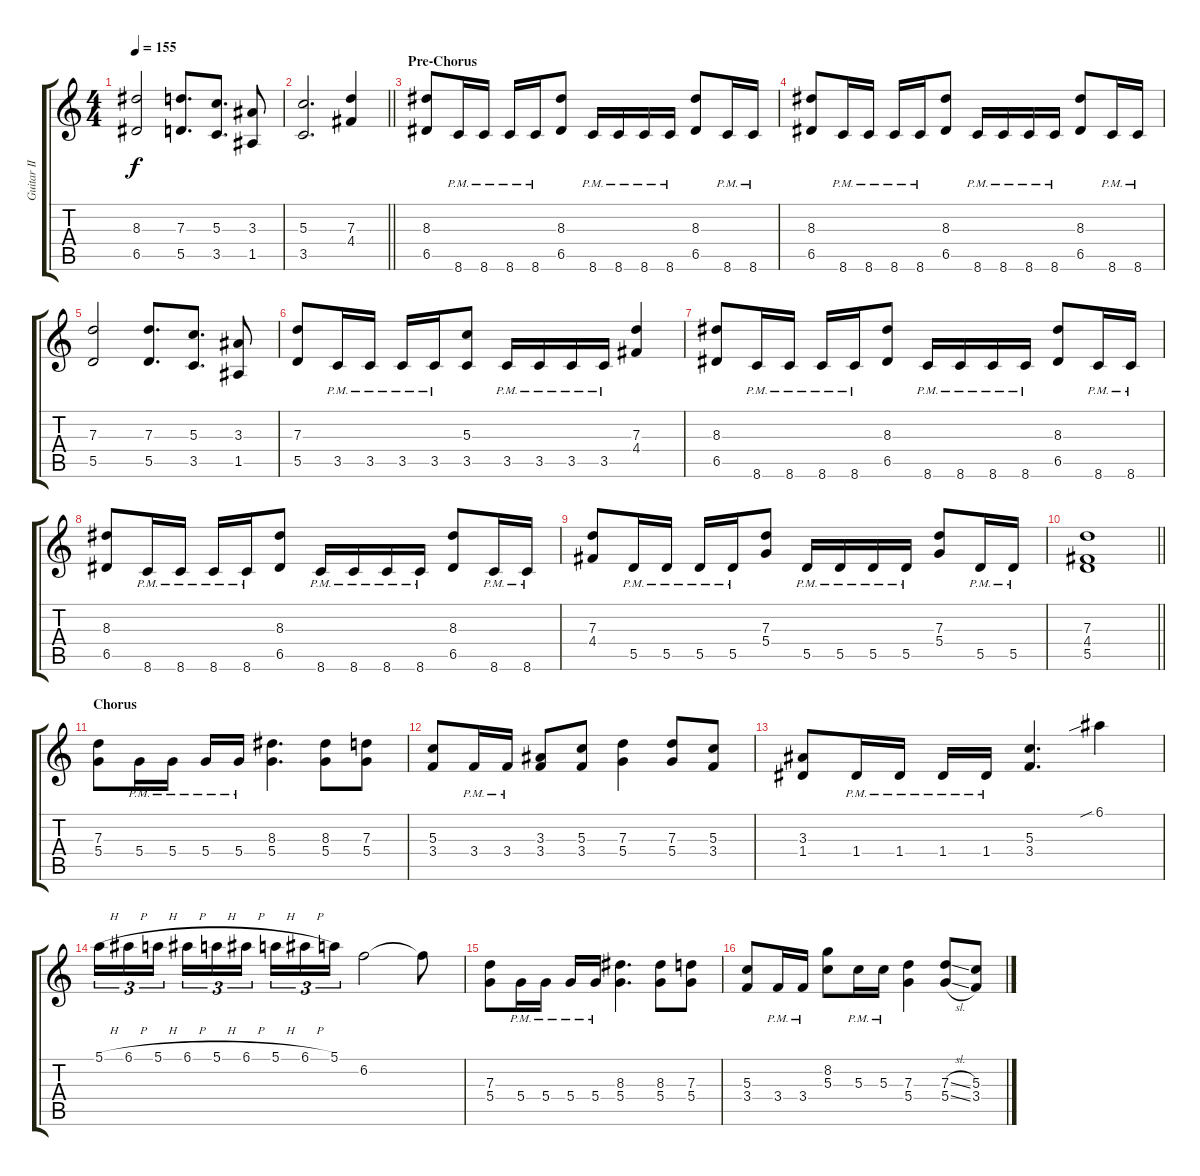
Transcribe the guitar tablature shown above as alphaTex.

\track ("Guitar II Lower" "Guitar II ") {instrument overdrivenguitar}
\staff {score tabs}
\tuning (E4 B3 G3 D3 A2 E2) {hide}
\ts (4 4)
\tempo 155
\clef g2
\ks c
(8.3 6.5).2{dy f} (7.3 5.5).8{d} (5.3 3.5).8{d} (3.3 1.5).8 |
\barLineRight lightlight
(5.3 3.5).2{d} (7.3 4.4).4 |
\section ("" "Pre-Chorus")
(8.3 6.5).8 8.6{pm}.16 8.6{pm}.16 8.6{pm}.16 8.6{pm}.16 (8.3 6.5).8 8.6{pm}.16 8.6{pm}.16 8.6{pm}.16 8.6{pm}.16 (8.3 6.5).8 8.6{pm}.16 8.6{pm}.16 |
(8.3 6.5).8 8.6{pm}.16 8.6{pm}.16 8.6{pm}.16 8.6{pm}.16 (8.3 6.5).8 8.6{pm}.16 8.6{pm}.16 8.6{pm}.16 8.6{pm}.16 (8.3 6.5).8 8.6{pm}.16 8.6{pm}.16 |
(7.3 5.5).2 (7.3 5.5).8{d} (5.3 3.5).8{d} (3.3 1.5).8 |
(7.3 5.5).8 3.5{pm}.16 3.5{pm}.16 3.5{pm}.16 3.5{pm}.16 (5.3 3.5).8 3.5{pm}.16 3.5{pm}.16 3.5{pm}.16 3.5{pm}.16 (7.3 4.4).4 |
(8.3 6.5).8 8.6{pm}.16 8.6{pm}.16 8.6{pm}.16 8.6{pm}.16 (8.3 6.5).8 8.6{pm}.16 8.6{pm}.16 8.6{pm}.16 8.6{pm}.16 (8.3 6.5).8 8.6{pm}.16 8.6{pm}.16 |
(8.3 6.5).8 8.6{pm}.16 8.6{pm}.16 8.6{pm}.16 8.6{pm}.16 (8.3 6.5).8 8.6{pm}.16 8.6{pm}.16 8.6{pm}.16 8.6{pm}.16 (8.3 6.5).8 8.6{pm}.16 8.6{pm}.16 |
(7.3 4.4).8 5.5{pm}.16 5.5{pm}.16 5.5{pm}.16 5.5{pm}.16 (7.3 5.4).8 5.5{pm}.16 5.5{pm}.16 5.5{pm}.16 5.5{pm}.16 (7.3 5.4).8 5.5{pm}.16 5.5{pm}.16 |
\barLineRight lightlight
(7.3 4.4 5.5).1 |
\section ("" "Chorus")
(7.3 5.4).8 5.4{pm}.16 5.4{pm}.16 5.4{pm}.16 5.4{pm}.16 (8.3 5.4).4{d} (8.3 5.4).8 (7.3 5.4).8 |
(5.3 3.4).8 3.4{pm}.16 3.4{pm}.16 (3.3 3.4).8 (5.3 3.4).8 (7.3 5.4).4 (7.3 5.4).8 (5.3 3.4).8 |
(3.3 1.4).8 1.4{pm}.16 1.4{pm}.16 1.4{pm}.16 1.4{pm}.16 (5.3 3.4).4{d} 6.1{sib}.4 |
5.1{h}.16{tu (3 2)} 6.1{h}.16{tu (3 2)} 5.1{h}.16{tu (3 2) beam splitsecondary} 6.1{h}.16{tu (3 2)} 5.1{h}.16{tu (3 2)} 6.1{h}.16{tu (3 2)} 5.1{h}.16{tu (3 2)} 6.1{h}.16{tu (3 2)} 5.1.16{tu (3 2)} 6.2.2 6.2{t}.8 |
(7.3 5.4).8 5.4{pm}.16 5.4{pm}.16 5.4{pm}.16 5.4{pm}.16 (8.3 5.4).4{d} (8.3 5.4).8 (7.3 5.4).8 |
(5.3 3.4).8 3.4{pm}.16 3.4{pm}.16 (8.2 5.3).8 5.3{pm}.16 5.3{pm}.16 (7.3 5.4).4 (7.3{sl} 5.4{sl}).8 (5.3 3.4).8
